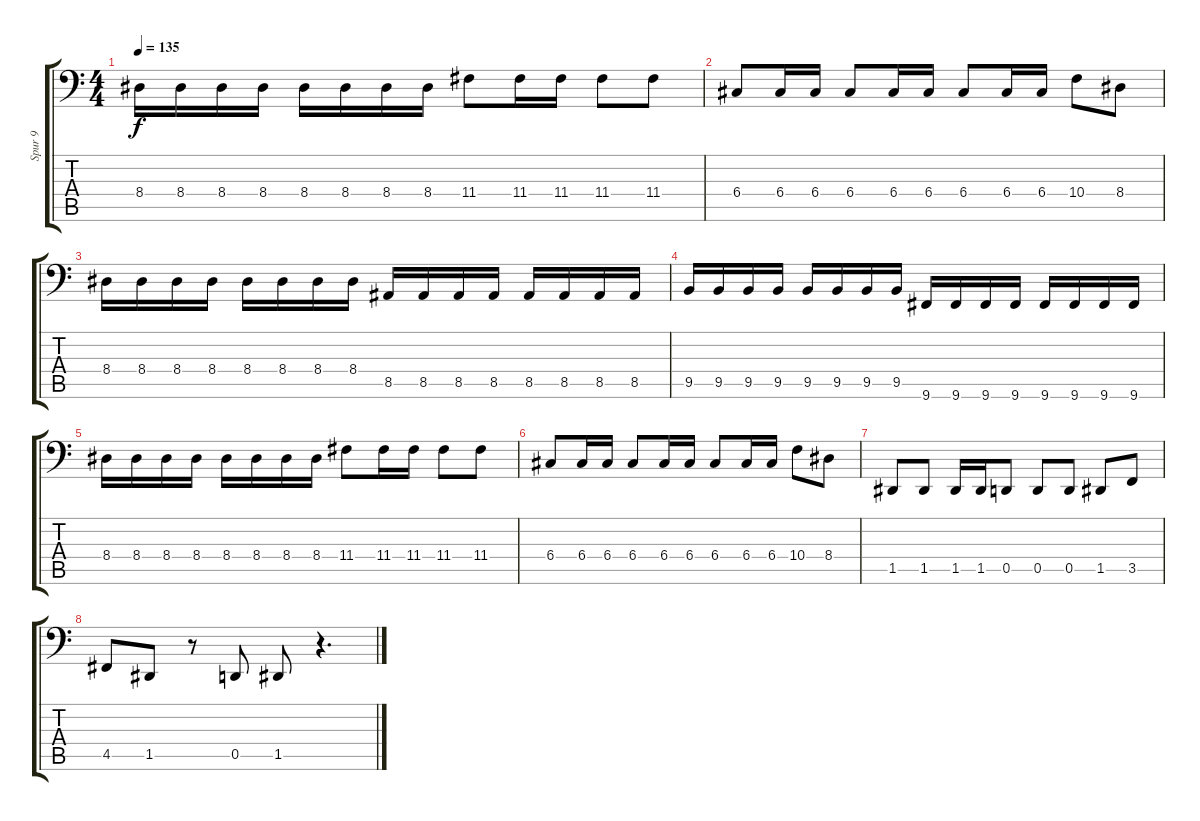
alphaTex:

\track ("Spur 9" "Spur 9") {instrument electricbasspick}
\staff {score tabs}
\tuning (Bb2 F2 C2 G1 D1 A0) {hide}
\ts (4 4)
\tempo 135
\clef f4
\ks c
8.4.16{dy f} 8.4.16 8.4.16 8.4.16 8.4.16 8.4.16 8.4.16 8.4.16 11.4.8 11.4.16 11.4.16 11.4.8 11.4.8 |
6.4.8 6.4.16 6.4.16 6.4.8 6.4.16 6.4.16 6.4.8 6.4.16 6.4.16 10.4.8 8.4.8 |
8.4.16 8.4.16 8.4.16 8.4.16 8.4.16 8.4.16 8.4.16 8.4.16 8.5.16 8.5.16 8.5.16 8.5.16 8.5.16 8.5.16 8.5.16 8.5.16 |
9.5.16 9.5.16 9.5.16 9.5.16 9.5.16 9.5.16 9.5.16 9.5.16 9.6.16 9.6.16 9.6.16 9.6.16 9.6.16 9.6.16 9.6.16 9.6.16 |
8.4.16 8.4.16 8.4.16 8.4.16 8.4.16 8.4.16 8.4.16 8.4.16 11.4.8 11.4.16 11.4.16 11.4.8 11.4.8 |
6.4.8 6.4.16 6.4.16 6.4.8 6.4.16 6.4.16 6.4.8 6.4.16 6.4.16 10.4.8 8.4.8 |
1.5.8 1.5.8 1.5.16 1.5.16 0.5.8 0.5.8 0.5.8 1.5.8 3.5.8 |
4.5.8 1.5.8 r.8 0.5.8 1.5.8 r.4{d}
